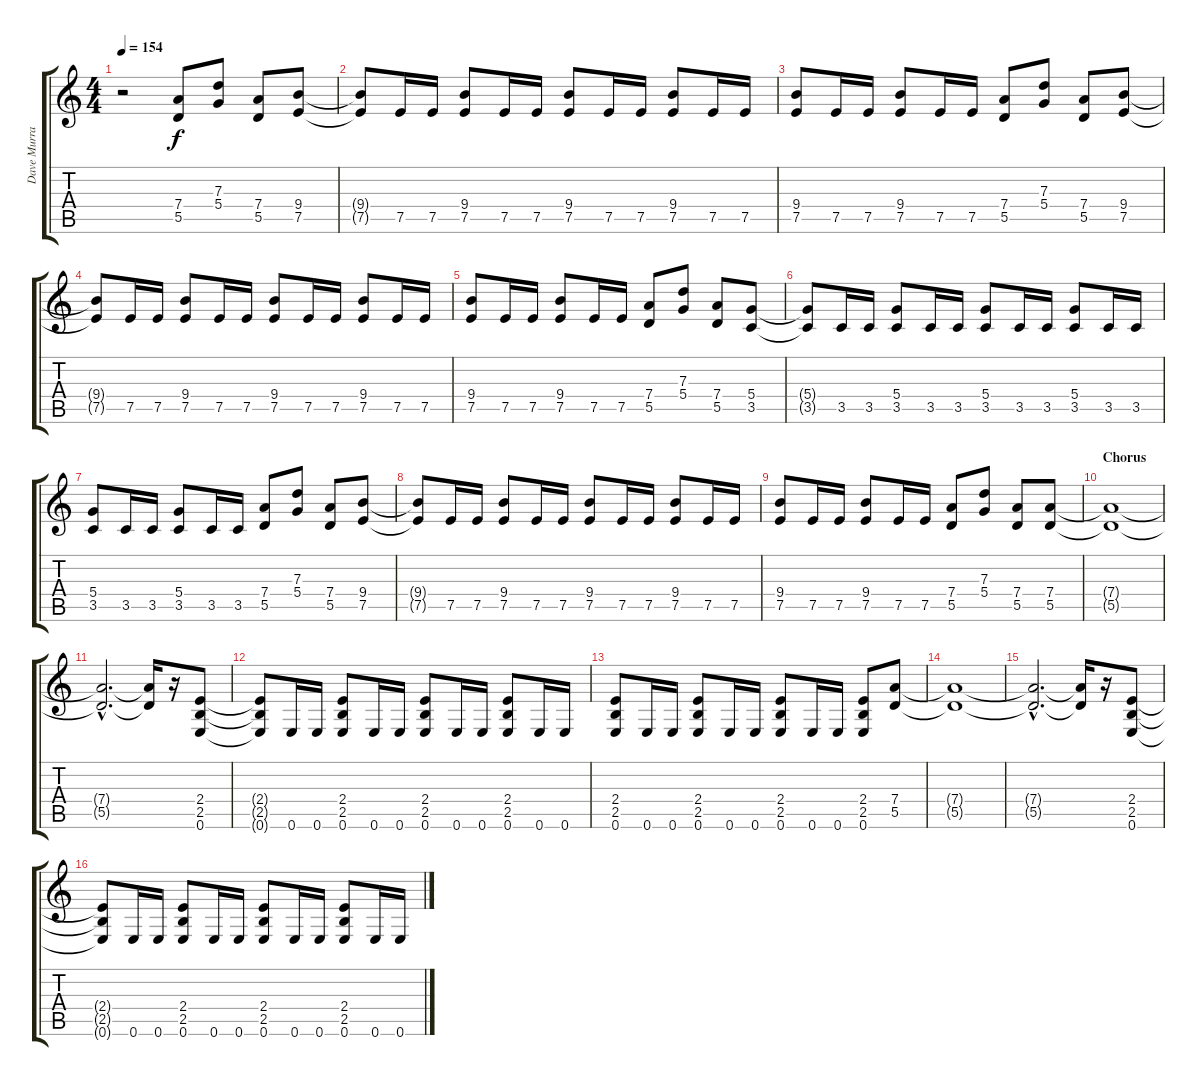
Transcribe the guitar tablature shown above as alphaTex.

\track ("Dave Murray's Guitar" "Dave Murra") {instrument distortionguitar}
\staff {score tabs}
\tuning (E4 B3 G3 D3 A2 E2) {hide}
\ts (4 4)
\tempo 154
\clef g2
\ks c
r.2{dy f} (7.4 5.5).8 (7.3 5.4).8 (7.4 5.5).8 (9.4 7.5).8 |
(9.4{t} 7.5{t}).8 7.5.16 7.5.16 (9.4 7.5).8 7.5.16 7.5.16 (9.4 7.5).8 7.5.16 7.5.16 (9.4 7.5).8 7.5.16 7.5.16 |
(9.4 7.5).8 7.5.16 7.5.16 (9.4 7.5).8 7.5.16 7.5.16 (7.4 5.5).8 (7.3 5.4).8 (7.4 5.5).8 (9.4 7.5).8 |
(9.4{t} 7.5{t}).8 7.5.16 7.5.16 (9.4 7.5).8 7.5.16 7.5.16 (9.4 7.5).8 7.5.16 7.5.16 (9.4 7.5).8 7.5.16 7.5.16 |
(9.4 7.5).8 7.5.16 7.5.16 (9.4 7.5).8 7.5.16 7.5.16 (7.4 5.5).8 (7.3 5.4).8 (7.4 5.5).8 (5.4 3.5).8 |
(5.4{t} 3.5{t}).8 3.5.16 3.5.16 (5.4 3.5).8 3.5.16 3.5.16 (5.4 3.5).8 3.5.16 3.5.16 (5.4 3.5).8 3.5.16 3.5.16 |
(5.4 3.5).8 3.5.16 3.5.16 (5.4 3.5).8 3.5.16 3.5.16 (7.4 5.5).8 (7.3 5.4).8 (7.4 5.5).8 (9.4 7.5).8 |
(9.4{t} 7.5{t}).8 7.5.16 7.5.16 (9.4 7.5).8 7.5.16 7.5.16 (9.4 7.5).8 7.5.16 7.5.16 (9.4 7.5).8 7.5.16 7.5.16 |
(9.4 7.5).8 7.5.16 7.5.16 (9.4 7.5).8 7.5.16 7.5.16 (7.4 5.5).8 (7.3 5.4).8 (7.4 5.5).8 (7.4 5.5).8 |
\section ("" "Chorus")
(7.4{t} 5.5{t}).1 |
(7.4{hac t} 5.5{hac t}).2{d} (7.4{t} 5.5{t}).16 r.16 (2.4 2.5 0.6).8 |
(2.4{t} 2.5{t} 0.6{t}).8 0.6.16 0.6.16 (2.4 2.5 0.6).8 0.6.16 0.6.16 (2.4 2.5 0.6).8 0.6.16 0.6.16 (2.4 2.5 0.6).8 0.6.16 0.6.16 |
(2.4 2.5 0.6).8 0.6.16 0.6.16 (2.4 2.5 0.6).8 0.6.16 0.6.16 (2.4 2.5 0.6).8 0.6.16 0.6.16 (2.4 2.5 0.6).8 (7.4 5.5).8 |
(7.4{t} 5.5{t}).1 |
(7.4{hac t} 5.5{hac t}).2{d} (7.4{t} 5.5{t}).16 r.16 (2.4 2.5 0.6).8 |
(2.4{t} 2.5{t} 0.6{t}).8 0.6.16 0.6.16 (2.4 2.5 0.6).8 0.6.16 0.6.16 (2.4 2.5 0.6).8 0.6.16 0.6.16 (2.4 2.5 0.6).8 0.6.16 0.6.16
